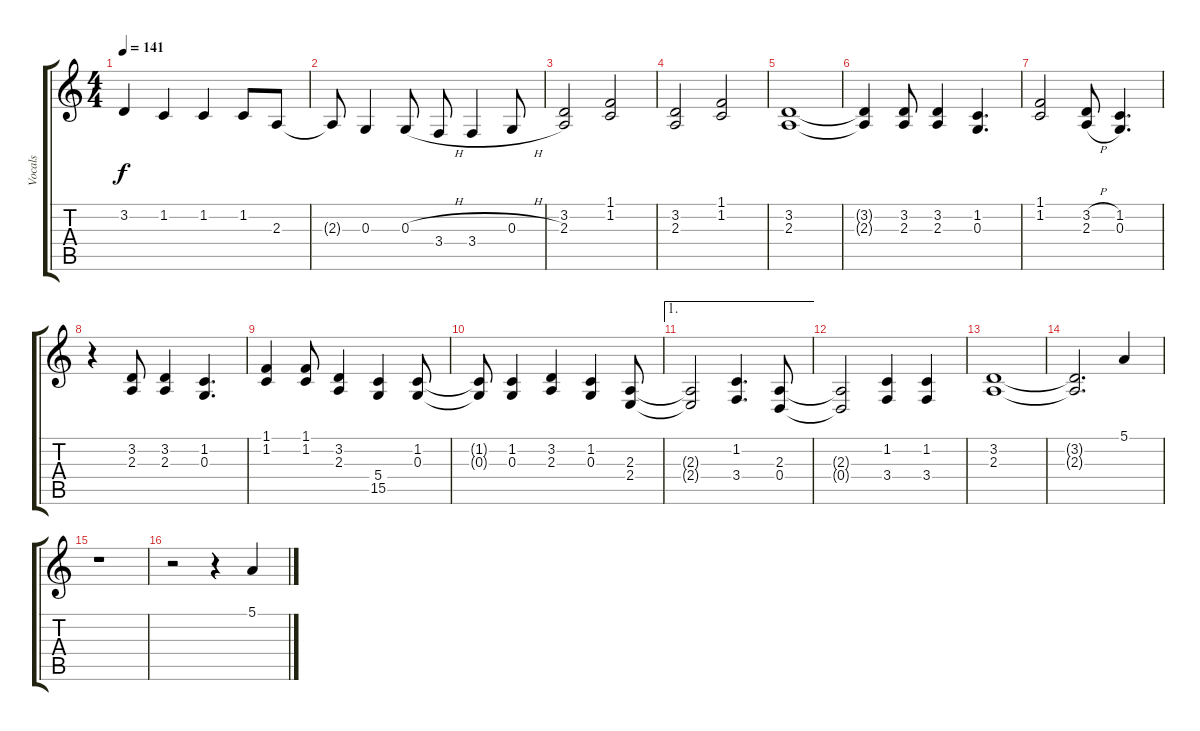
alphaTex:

\track ("Vocals" "Vocals") {instrument fiddle}
\staff {score tabs}
\tuning (E4 B3 G3 D3 A2 D2) {hide}
\ts (4 4)
\tempo 141
\clef g2
\ks c
3.2.4{dy f} 1.2.4 1.2.4 1.2.8 2.3.8 |
2.3{t}.8 0.3.4 0.3{h}.8 3.4.8 3.4.4 0.3{h}.8 |
(3.2 2.3).2 (1.1 1.2).2 |
(3.2 2.3).2 (1.1 1.2).2 |
(3.2 2.3).1 |
(3.2{t} 2.3{t}).4 (3.2 2.3).8 (3.2 2.3).4 (1.2 0.3).4{d} |
(1.1 1.2).2 (3.2{h} 2.3{h}).8 (1.2 0.3).4{d} |
r.4 (3.2 2.3).8 (3.2 2.3).4 (1.2 0.3).4{d} |
(1.1 1.2).4 (1.1 1.2).8 (3.2 2.3).4 (5.4 15.5).4 (1.2 0.3).8 |
(1.2{t} 0.3{t}).8 (1.2 0.3).4 (3.2 2.3).4 (1.2 0.3).4 (2.3 2.4).8 |
\ae 1
(2.3{t} 2.4{t}).2 (1.2 3.4).4{d} (2.3 0.4).8 |
(2.3{t} 0.4{t}).2 (1.2 3.4).4 (1.2 3.4).4 |
(3.2 2.3).1 |
(3.2{t} 2.3{t}).2{d} 5.1.4 |
r.1 |
r.2 r.4 5.1.4
